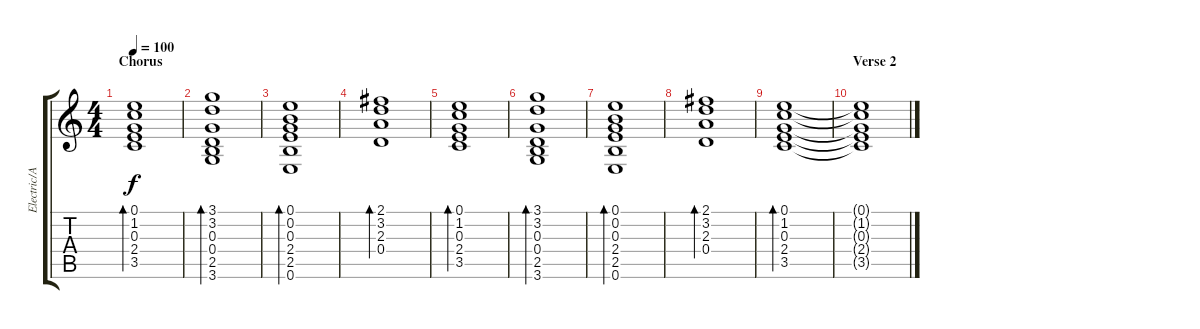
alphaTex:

\track ("Electric/Acoustic Guitars" "Electric/A") {instrument acousticguitarsteel}
\staff {score tabs}
\tuning (E4 B3 G3 D3 A2 E2) {hide}
\ts (4 4)
\section ("" "Chorus")
\tempo 100
\clef g2
\ks c
(0.1 1.2 0.3 2.4 3.5).1{bd 60 dy f} |
(3.1 3.2 0.3 0.4 2.5 3.6).1{bd 60} |
(0.1 0.2 0.3 2.4 2.5 0.6).1{bd 60} |
(2.1 3.2 2.3 0.4).1{bd 60} |
(0.1 1.2 0.3 2.4 3.5).1{bd 60} |
(3.1 3.2 0.3 0.4 2.5 3.6).1{bd 60} |
(0.1 0.2 0.3 2.4 2.5 0.6).1{bd 60} |
(2.1 3.2 2.3 0.4).1{bd 60} |
(0.1 1.2 0.3 2.4 3.5).1{bd 60} |
\section ("" "Verse 2")
(0.1{t} 1.2{t} 0.3{t} 2.4{t} 3.5{t}).1
